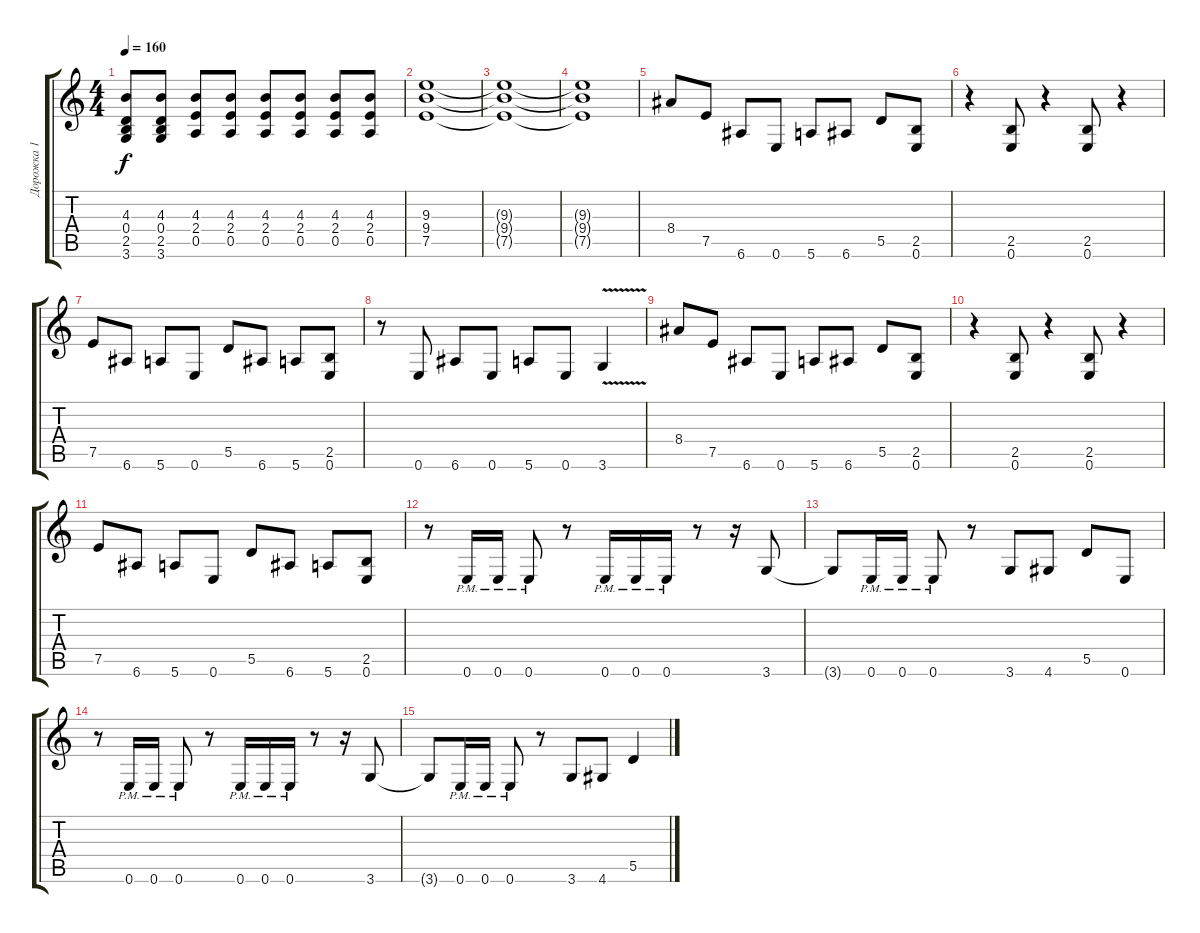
\track ("Дорожка 1" "Дорожка 1") {instrument distortionguitar}
\staff {score tabs}
\tuning (E4 B3 G3 D3 A2 E2) {hide}
\ts (4 4)
\tempo 160
\clef g2
\ks c
(4.3 0.4 2.5 3.6).8{dy f} (4.3 0.4 2.5 3.6).8 (4.3 2.4 0.5).8 (4.3 2.4 0.5).8 (4.3 2.4 0.5).8 (4.3 2.4 0.5).8 (4.3 2.4 0.5).8 (4.3 2.4 0.5).8 |
(9.3 9.4 7.5).1 |
(9.3{t} 9.4{t} 7.5{t}).1 |
(9.3{t} 9.4{t} 7.5{t}).1 |
8.4.8 7.5.8 6.6.8 0.6.8 5.6.8 6.6.8 5.5.8 (2.5 0.6).8 |
r.4 (2.5 0.6).8 r.4 (2.5 0.6).8 r.4 |
7.5.8 6.6.8 5.6.8 0.6.8 5.5.8 6.6.8 5.6.8 (2.5 0.6).8 |
r.8 0.6.8 6.6.8 0.6.8 5.6.8 0.6.8 3.6{v}.4 |
8.4.8 7.5.8 6.6.8 0.6.8 5.6.8 6.6.8 5.5.8 (2.5 0.6).8 |
r.4 (2.5 0.6).8 r.4 (2.5 0.6).8 r.4 |
7.5.8 6.6.8 5.6.8 0.6.8 5.5.8 6.6.8 5.6.8 (2.5 0.6).8 |
r.8 0.6{pm}.16 0.6{pm}.16 0.6{pm}.8 r.8 0.6{pm}.16 0.6{pm}.16 0.6{pm}.16 r.8 r.16 3.6.8 |
3.6{t}.8 0.6{pm}.16 0.6{pm}.16 0.6{pm}.8 r.8 3.6.8 4.6.8 5.5.8 0.6.8 |
r.8 0.6{pm}.16 0.6{pm}.16 0.6{pm}.8 r.8 0.6{pm}.16 0.6{pm}.16 0.6{pm}.16 r.8 r.16 3.6.8 |
3.6{t}.8 0.6{pm}.16 0.6{pm}.16 0.6{pm}.8 r.8 3.6.8 4.6.8 5.5.4
